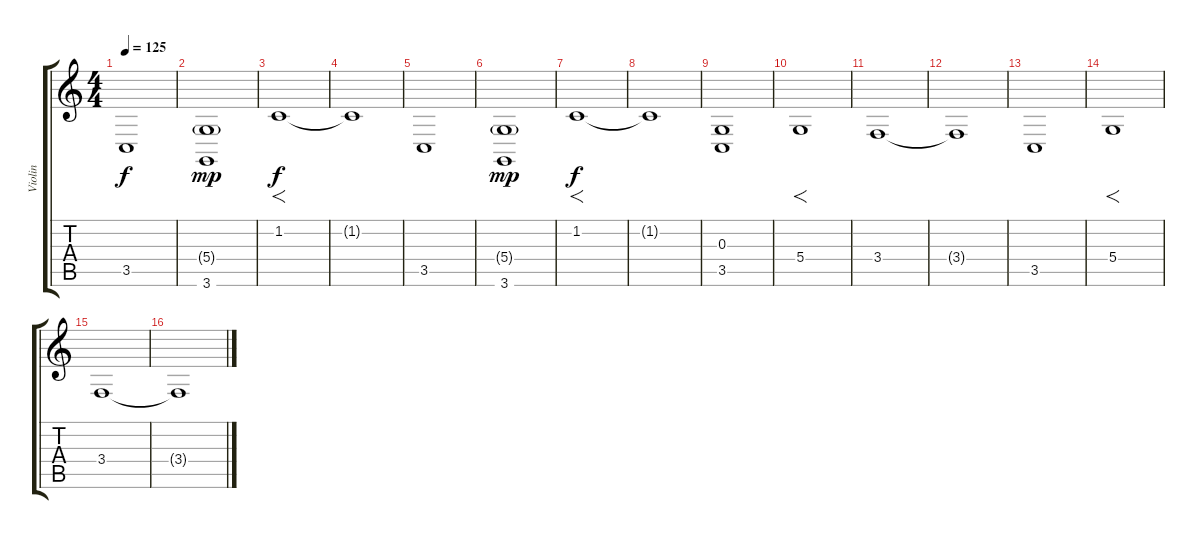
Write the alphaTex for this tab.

\track ("Violin" "Violin") {instrument violin}
\staff {score tabs}
\tuning (E4 B3 G3 D3 A2 E2) {hide}
\ts (4 4)
\tempo 125
\clef g2
\ks c
3.5.1{dy f} |
(5.4{g} 3.6).1{dy mp} |
1.2.1{f dy f} |
1.2{t}.1 |
3.5.1 |
(5.4{g} 3.6).1{dy mp} |
1.2.1{f dy f} |
1.2{t}.1 |
(0.3 3.5).1 |
5.4.1{f} |
3.4.1 |
3.4{t}.1 |
3.5.1 |
5.4.1{f} |
3.4.1 |
3.4{t}.1
